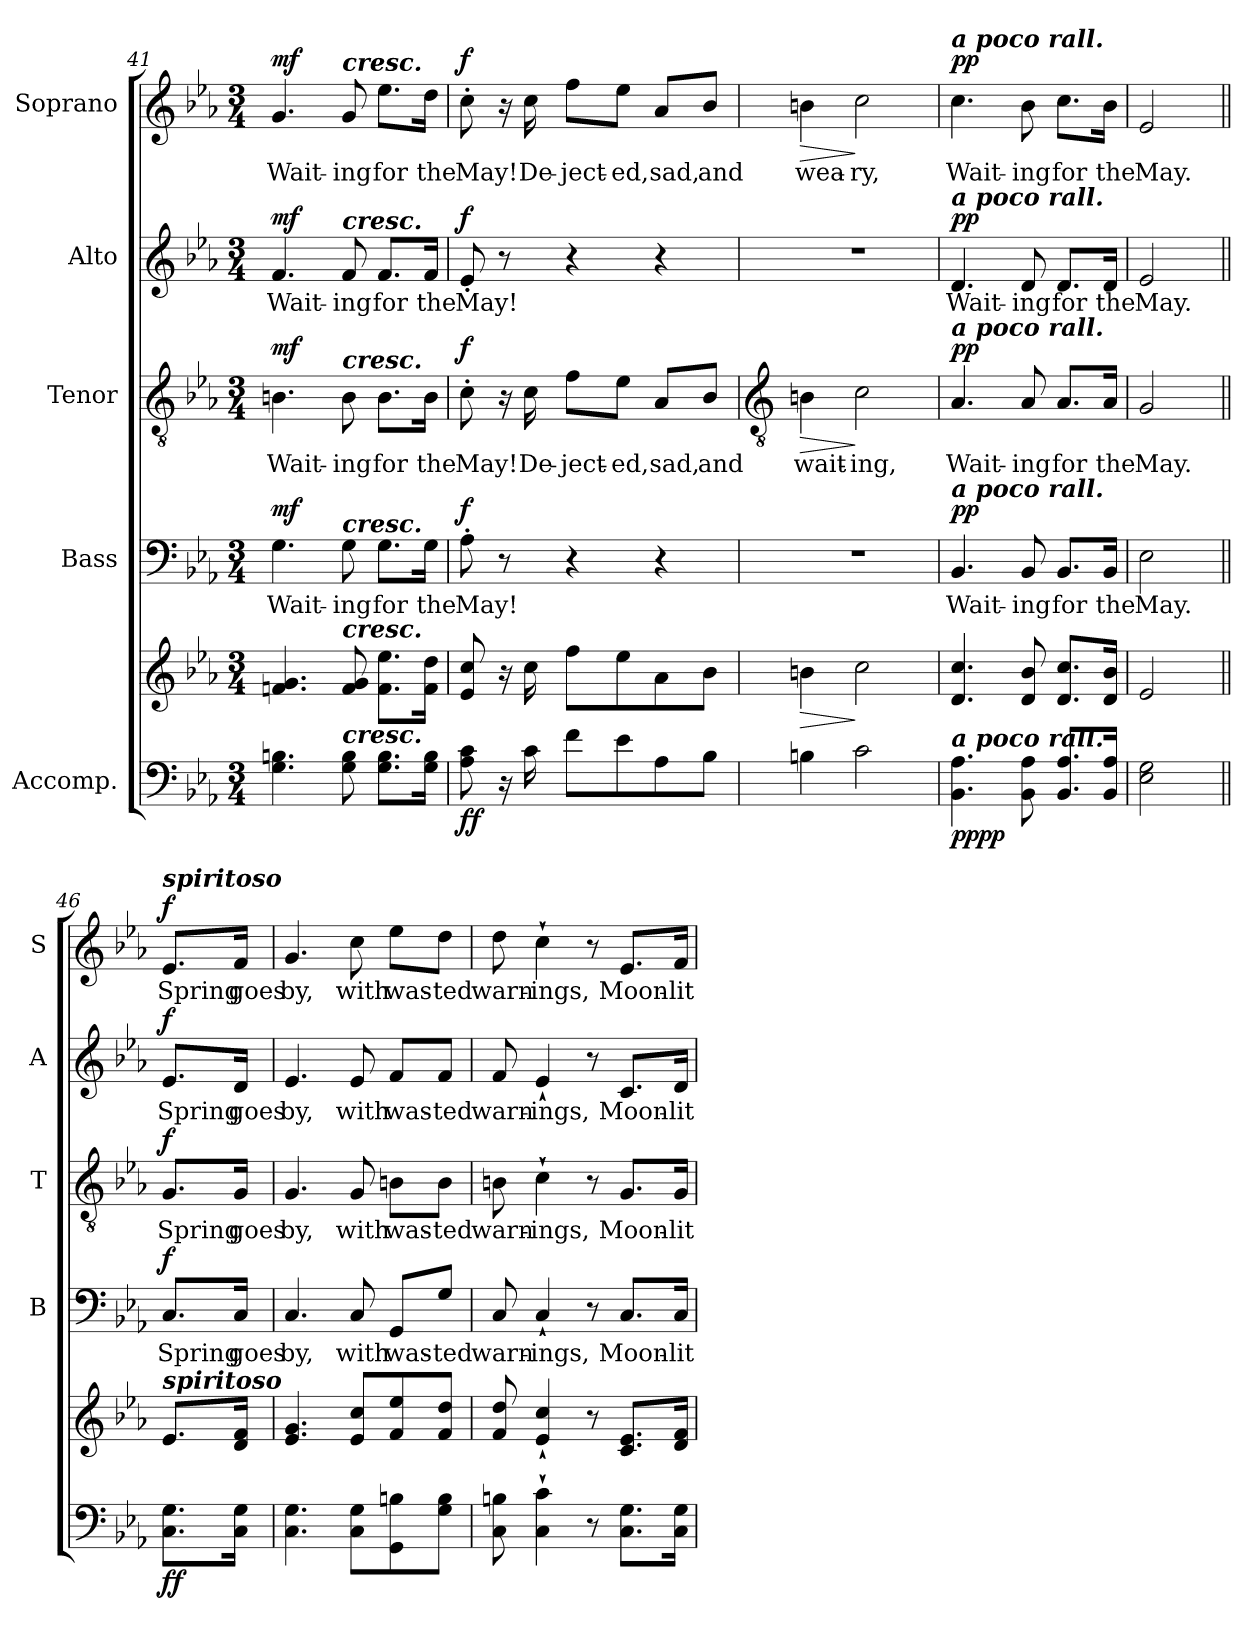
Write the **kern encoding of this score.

**kern	**kern	**dynam	**kern	**text	**dynam	**kern	**text	**dynam	**kern	**text	**dynam	**kern	**text	**dynam
*part5	*part5	*part5	*part4	*part4	*part4	*part3	*part3	*part3	*part2	*part2	*part2	*part1	*part1	*part1
*staff6	*staff5	*staff5/6	*staff4	*staff4	*staff4	*staff3	*staff3	*staff3	*staff2	*staff2	*staff2	*staff1	*staff1	*staff1
*I"Accomp.	*	*	*I"Bass	*	*	*I"Tenor	*	*	*I"Alto	*	*	*I"Soprano	*	*
*	*	*	*I'B	*	*	*I'T	*	*	*I'A	*	*	*I'S	*	*
*clefF4	*clefG2	*	*clefF4	*	*	*clefGv2	*	*	*clefG2	*	*	*clefG2	*	*
*k[b-e-a-]	*k[b-e-a-]	*	*k[b-e-a-]	*	*	*k[b-e-a-]	*	*	*k[b-e-a-]	*	*	*k[b-e-a-]	*	*
*E-:	*E-:	*	*E-:	*	*	*E-:	*	*	*E-:	*	*	*E-:	*	*
*M3/4	*M3/4	*	*M3/4	*	*	*M3/4	*	*	*M3/4	*	*	*M3/4	*	*
=41	=41	=41	=41	=41	=41	=41	=41	=41	=41	=41	=41	=41	=41	=41
!	!	!LO:DY:b=2	!	!LO:LY:b	!	!	!LO:LY:b	!	!	!LO:LY:b	!	!	!LO:LY:b	!
!	!	!LO:DY:n=1:b	!	!	!LO:DY:b	!	!	!LO:DY:b	!	!	!LO:DY:b	!	!	!LO:DY:b
4.G 4.Bn	4.fn 4.g	mf mf	4.G	Wait-	mf	4.Bn	Wait-	mf	4.f	Wait-	mf	4.g	Wait-	mf
!	!	!	!	!	!	!	!	!	!	!	!	!LO:TX:a:Bi:t=cresc.	!	!
!	!	!	!	!	!	!	!	!	!LO:TX:a:Bi:t=cresc.	!	!	!	!	!
!	!	!	!	!	!	!LO:TX:a:Bi:t=cresc.	!	!	!	!	!	!	!	!
!	!	!	!LO:TX:a:Bi:t=cresc.	!	!	!	!	!	!	!	!	!	!	!
!	!LO:TX:a:Bi:t=cresc.	!	!	!	!	!	!	!	!	!	!	!	!	!
!LO:TX:a:Bi:t=cresc.	!	!	!	!	!	!	!	!	!	!	!	!	!	!
!	!	!	!	!LO:LY:b	!	!	!LO:LY:b	!	!	!LO:LY:b	!	!	!LO:LY:b	!
8G 8B	8f 8g	.	8G	-ing	.	8B	-ing	.	8f	-ing	.	8g	-ing	.
!	!	!	!	!LO:LY:b	!	!	!LO:LY:b	!	!	!LO:LY:b	!	!	!LO:LY:b	!
8.G 8.BL	8.f 8.ee-L	.	8.G\L	for	.	8.B\L	for	.	8.f/L	for	.	8.ee-\L	for	.
!	!	!	!	!LO:LY:b	!	!	!LO:LY:b	!	!	!LO:LY:b	!	!	!LO:LY:b	!
16G 16BJ	16f 16ddJ	.	16G\Jk	the	.	16B\Jk	the	.	16f/Jk	the	.	16dd\Jk	the	.
=42	=42	=42	=42	=42	=42	=42	=42	=42	=42	=42	=42	=42	=42	=42
!	!	!LO:DY:b=2	!	!LO:LY:b	!	!	!LO:LY:b	!	!	!LO:LY:b	!	!	!LO:LY:b	!
!	!	!LO:DY:n=1:b	!	!	!LO:DY:b	!	!	!LO:DY:b	!	!	!LO:DY:b	!	!	!LO:DY:b
8A- 8c	8e- 8cc	f f	8A-'	May!	f	8c'	May!	f	8e-'	May!	f	8cc'	May!	f
16r	16r	.	8r	.	.	16r	.	.	8r	.	.	16r	.	.
!	!	!	!	!	!	!	!LO:LY:b	!	!	!	!	!	!LO:LY:b	!
16c	16cc	.	.	.	.	16c	De-	.	.	.	.	16cc	De-	.
!	!	!	!	!	!	!	!LO:LY:b	!	!	!	!	!	!LO:LY:b	!
8fL	8ffL	.	4r	.	.	8f\L	-ject-	.	4r	.	.	8ff\L	-ject-	.
!	!	!	!	!	!	!	!LO:LY:b	!	!	!	!	!	!LO:LY:b	!
8e-	8ee-	.	.	.	.	8e-\J	-ed,	.	.	.	.	8ee-\J	-ed,	.
!	!	!	!	!	!	!	!LO:LY:b	!	!	!	!	!	!LO:LY:b	!
8A-	8a-	.	4r	.	.	8A-/L	sad,	.	4r	.	.	8a-/L	sad,	.
!	!	!	!	!	!	!	!LO:LY:b	!	!	!	!	!	!LO:LY:b	!
8B-J	8b-J	.	.	.	.	8B-/J	and	.	.	.	.	8b-/J	and	.
!!LO:LB:g=z
=43	=43	=43	=43	=43	=43	=43	=43	=43	=43	=43	=43	=43	=43	=43
*	*	*	*	*	*	*clefGv2	*	*	*	*	*	*	*	*
!	!	!LO:HP:b	!LO:N:vis=1	!	!	!	!LO:LY:b	!LO:HP:b	!LO:N:vis=1	!	!	!	!LO:LY:b	!LO:HP:b
4Bn	4bn	>	2.r	.	.	4Bn	wait-	>	2.r	.	.	4bn	wea-	>
!	!	!	!	!	!	!	!LO:LY:b	!	!	!	!	!	!LO:LY:b	!
2c	2cc	]	.	.	.	2c	-ing,	]	.	.	.	2cc	-ry,	]
=44	=44	=44	=44	=44	=44	=44	=44	=44	=44	=44	=44	=44	=44	=44
!	!	!	!	!	!	!	!	!	!	!	!	!LO:TX:a:Bi:t=a poco rall.	!	!
!	!	!	!	!	!	!	!	!	!LO:TX:a:Bi:t=a poco rall.	!	!	!	!	!
!	!	!	!	!	!	!LO:TX:a:Bi:t=a poco rall.	!	!	!	!	!	!	!	!
!	!	!	!LO:TX:a:Bi:t=a poco rall.	!	!	!	!	!	!	!	!	!	!	!
!LO:TX:a:Bi:t=a poco rall.	!	!	!	!	!	!	!	!	!	!	!	!	!	!
!	!	!LO:DY:b=2	!	!LO:LY:b	!	!	!LO:LY:b	!	!	!LO:LY:b	!	!	!LO:LY:b	!
!	!	!LO:DY:n=1:b	!	!	!LO:DY:b	!	!	!LO:DY:b	!	!	!LO:DY:b	!	!	!LO:DY:b
4.BB- 4.A-	4.d 4.cc	pp pp	4.BB-	Wait-	pp	4.A-	Wait-	pp	4.d	Wait-	pp	4.cc	Wait-	pp
!	!	!	!	!LO:LY:b	!	!	!LO:LY:b	!	!	!LO:LY:b	!	!	!LO:LY:b	!
8BB- 8A-	8d 8b-	.	8BB-	-ing	.	8A-	-ing	.	8d	-ing	.	8b-	-ing	.
!	!	!	!	!LO:LY:b	!	!	!LO:LY:b	!	!	!LO:LY:b	!	!	!LO:LY:b	!
8.BB- 8.A-L	8.d 8.ccL	.	8.BB-/L	for	.	8.A-/L	for	.	8.d/L	for	.	8.cc\L	for	.
!	!	!	!	!LO:LY:b	!	!	!LO:LY:b	!	!	!LO:LY:b	!	!	!LO:LY:b	!
16BB-/ 16A-/J	16d/ 16b-/J	.	16BB-/Jk	the	.	16A-/Jk	the	.	16d/Jk	the	.	16b-\Jk	the	.
=45	=45	=45	=45	=45	=45	=45	=45	=45	=45	=45	=45	=45	=45	=45
!	!	!	!	!LO:LY:b	!	!	!LO:LY:b	!	!	!LO:LY:b	!	!	!LO:LY:b	!
2E- 2G	2e-	.	2E-	May.	.	2G	May.	.	2e-	May.	.	2e-	May.	.
=46||	=46||	=46||	=46||	=46||	=46||	=46||	=46||	=46||	=46||	=46||	=46||	=46||	=46||	=46||
*	*MM84	*	*	*	*	*	*	*	*	*	*	*MM84	*	*
!	!	!	!	!	!	!	!	!	!	!	!	!LO:TX:a:Bi:t=spiritoso	!	!
!	!LO:TX:a:Bi:t=spiritoso	!	!	!	!	!	!	!	!	!	!	!	!	!
!	!	!LO:DY:b=2	!	!LO:LY:b	!	!	!LO:LY:b	!	!	!LO:LY:b	!	!	!LO:LY:b	!
!	!	!LO:DY:n=1:b	!	!	!LO:DY:b	!	!	!LO:DY:b	!	!	!LO:DY:b	!	!	!LO:DY:b
8.C 8.GL	8.e-L	f f	8.C/L	Spring	f	8.G/L	Spring	f	8.e-/L	Spring	f	8.e-/L	Spring	f
!	!	!	!	!LO:LY:b	!	!	!LO:LY:b	!	!	!LO:LY:b	!	!	!LO:LY:b	!
16C 16GJ	16d 16fJ	.	16C/Jk	goes	.	16G/Jk	goes	.	16d/Jk	goes	.	16f/Jk	goes	.
=47	=47	=47	=47	=47	=47	=47	=47	=47	=47	=47	=47	=47	=47	=47
!	!	!	!	!LO:LY:b	!	!	!LO:LY:b	!	!	!LO:LY:b	!	!	!LO:LY:b	!
4.C 4.G	4.e- 4.g	.	4.C	by,	.	4.G	by,	.	4.e-	by,	.	4.g	by,	.
!	!	!	!	!LO:LY:b	!	!	!LO:LY:b	!	!	!LO:LY:b	!	!	!LO:LY:b	!
8C 8GL	8e- 8ccL	.	8C	with	.	8G	with	.	8e-	with	.	8cc	with	.
!	!	!	!	!LO:LY:b	!	!	!LO:LY:b	!	!	!LO:LY:b	!	!	!LO:LY:b	!
8GG 8Bn	8f 8ee-	.	8GG/L	was-	.	8Bn\L	was-	.	8f/L	was-	.	8ee-\L	was-	.
!	!	!	!	!LO:LY:b	!	!	!LO:LY:b	!	!	!LO:LY:b	!	!	!LO:LY:b	!
8G 8BJ	8f 8ddJ	.	8G/J	-ted	.	8B\J	-ted	.	8f/J	-ted	.	8dd\J	-ted	.
=48	=48	=48	=48	=48	=48	=48	=48	=48	=48	=48	=48	=48	=48	=48
!	!	!	!	!LO:LY:b	!	!	!LO:LY:b	!	!	!LO:LY:b	!	!	!LO:LY:b	!
8C 8Bn	8f 8dd	.	8C	warn-	.	8Bn	warn-	.	8f	warn-	.	8dd	warn-	.
!	!	!	!	!LO:LY:b	!	!	!LO:LY:b	!	!	!LO:LY:b	!	!	!LO:LY:b	!
4C` 4c`	4e-` 4cc`	.	4C`	-ings,	.	4c`	-ings,	.	4e-`	-ings,	.	4cc`	-ings,	.
8r	8r	.	8r	.	.	8r	.	.	8r	.	.	8r	.	.
!	!	!	!	!LO:LY:b	!	!	!LO:LY:b	!	!	!LO:LY:b	!	!	!LO:LY:b	!
8.C 8.GL	8.c 8.e-L	.	8.C/L	Moon-	.	8.G/L	Moon-	.	8.c/L	Moon-	.	8.e-/L	Moon-	.
!	!	!	!	!LO:LY:b	!	!	!LO:LY:b	!	!	!LO:LY:b	!	!	!LO:LY:b	!
16C 16GJ	16d 16fJ	.	16C/Jk	-lit	.	16G/Jk	-lit	.	16d/Jk	-lit	.	16f/Jk	-lit	.
=	=	=	=	=	=	=	=	=	=	=	=	=	=	=
*-	*-	*-	*-	*-	*-	*-	*-	*-	*-	*-	*-	*-	*-	*-
